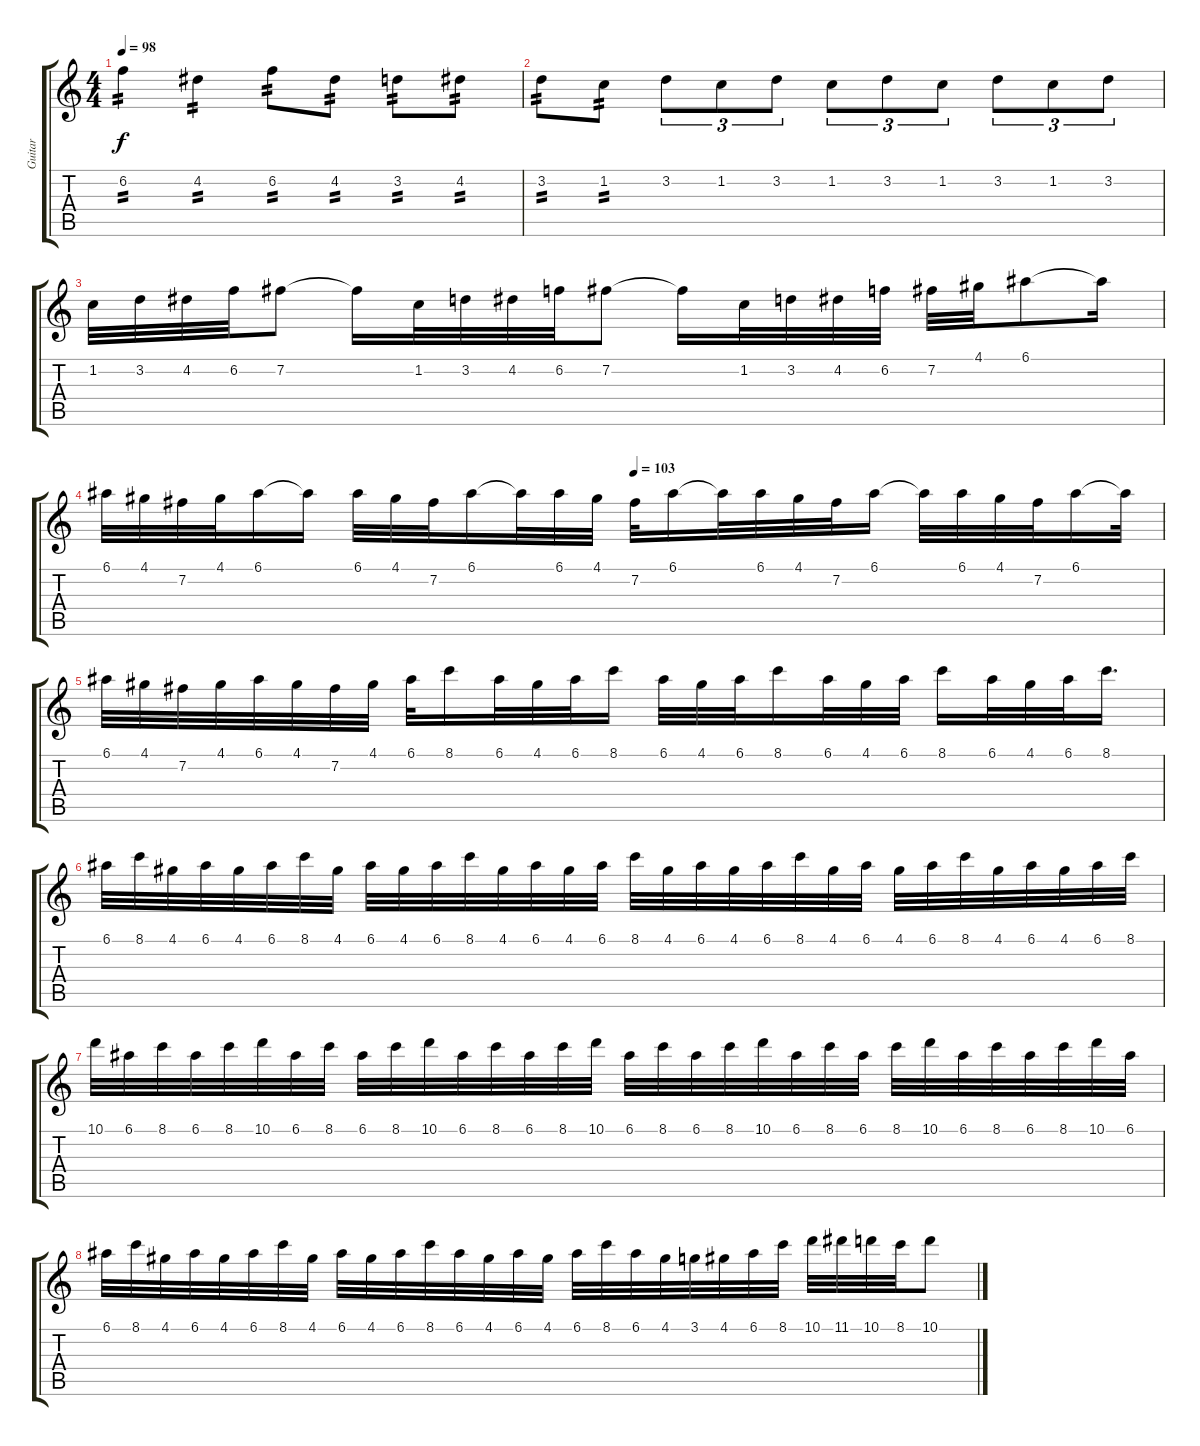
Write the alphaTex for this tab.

\track ("Guitar" "Guitar") {instrument overdrivenguitar}
\staff {score tabs}
\tuning (E4 B3 G3 D3 A2 E2) {hide}
\ts (4 4)
\tempo 98
\clef g2
\ks c
6.2.4{tp 2 dy f} 4.2.4{tp 2} 6.2.8{tp 2} 4.2.8{tp 2} 3.2.8{tp 2} 4.2.8{tp 2} |
3.2.8{tp 2} 1.2.8{tp 2} 3.2.8{tu (3 2)} 1.2.8{tu (3 2)} 3.2.8{tu (3 2)} 1.2.8{tu (3 2)} 3.2.8{tu (3 2)} 1.2.8{tu (3 2)} 3.2.8{tu (3 2)} 1.2.8{tu (3 2)} 3.2.8{tu (3 2)} |
1.2.32 3.2.32 4.2.32 6.2.32 7.2.8 7.2{t}.16 1.2.32 3.2.32 4.2.32 6.2.32 7.2.8 7.2{t}.16 1.2.32 3.2.32 4.2.32 6.2.32 7.2.32 4.1.32 6.1.8 6.1{t}.16 |
\tempo (103 0.5)
6.1.32 4.1.32 7.2.32 4.1.32 6.1.16 6.1{t}.16 6.1.32 4.1.32 7.2.32 6.1.16 6.1{t}.32 6.1.32 4.1.32 7.2.32 6.1.16 6.1{t}.32 6.1.32 4.1.32 7.2.32 6.1.16 6.1{t}.32 6.1.32 4.1.32 7.2.32 6.1.16 6.1{t}.32 |
6.1.32 4.1.32 7.2.32 4.1.32 6.1.32 4.1.32 7.2.32 4.1.32 6.1.32 8.1.16 6.1.32 4.1.32 6.1.32 8.1.16 6.1.32 4.1.32 6.1.32 8.1.16 6.1.32 4.1.32 6.1.32 8.1.16 6.1.32 4.1.32 6.1.32 8.1.16{d} |
6.1.32 8.1.32 4.1.32 6.1.32 4.1.32 6.1.32 8.1.32 4.1.32 6.1.32 4.1.32 6.1.32 8.1.32 4.1.32 6.1.32 4.1.32 6.1.32 8.1.32 4.1.32 6.1.32 4.1.32 6.1.32 8.1.32 4.1.32 6.1.32 4.1.32 6.1.32 8.1.32 4.1.32 6.1.32 4.1.32 6.1.32 8.1.32 |
10.1.32 6.1.32 8.1.32 6.1.32 8.1.32 10.1.32 6.1.32 8.1.32 6.1.32 8.1.32 10.1.32 6.1.32 8.1.32 6.1.32 8.1.32 10.1.32 6.1.32 8.1.32 6.1.32 8.1.32 10.1.32 6.1.32 8.1.32 6.1.32 8.1.32 10.1.32 6.1.32 8.1.32 6.1.32 8.1.32 10.1.32 6.1.32 |
6.1.32 8.1.32 4.1.32 6.1.32 4.1.32 6.1.32 8.1.32 4.1.32 6.1.32 4.1.32 6.1.32 8.1.32 6.1.32 4.1.32 6.1.32 4.1.32 6.1.32 8.1.32 6.1.32 4.1.32 3.1.32 4.1.32 6.1.32 8.1.32 10.1.32 11.1.32 10.1.32 8.1.32 10.1.8
